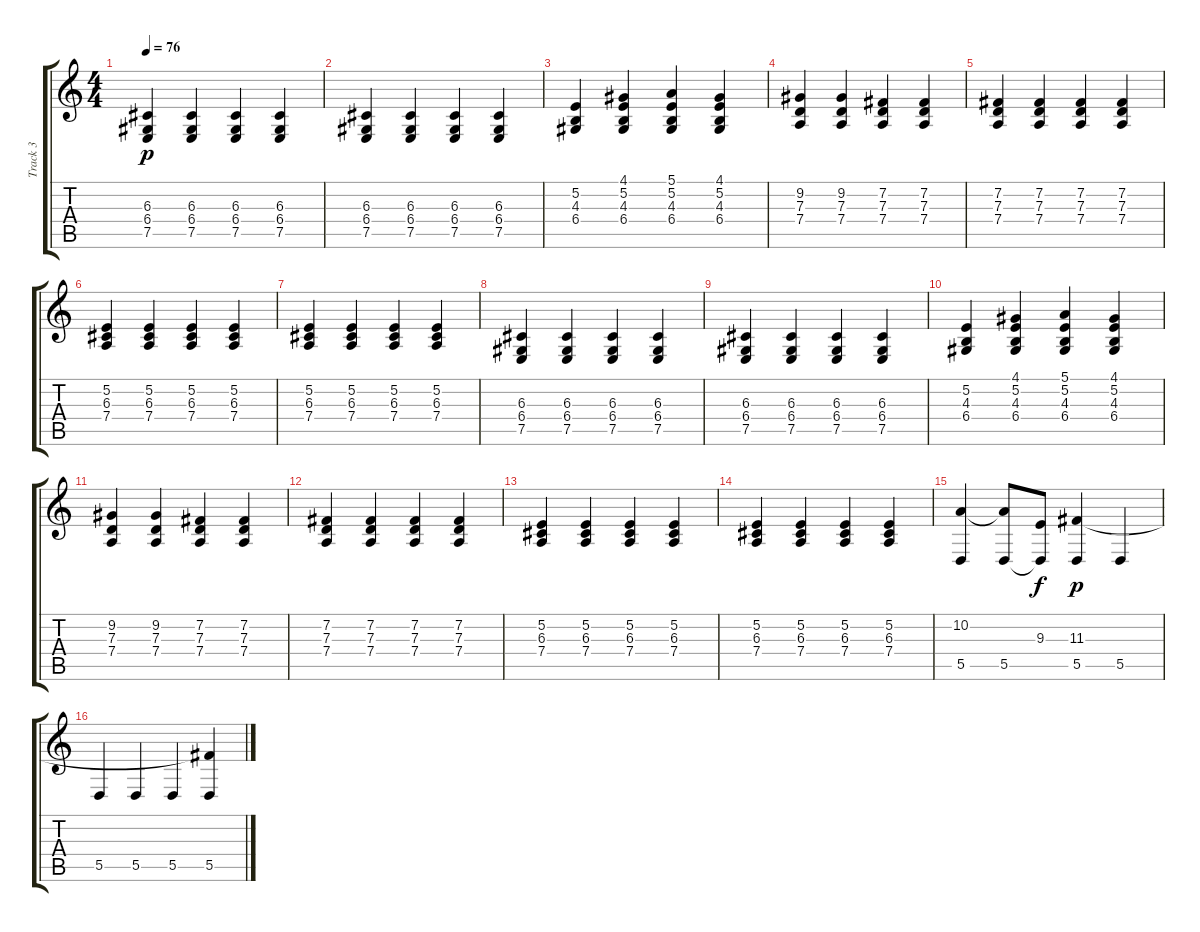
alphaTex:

\track ("Track 3" "Track 3") {instrument acousticgrandpiano}
\staff {score tabs}
\tuning (E4 B3 G3 D3 A2 E2) {hide}
\ts (4 4)
\tempo 76
\clef g2
\ks c
(6.3 6.4 7.5).4{dy p} (6.3 6.4 7.5).4 (6.3 6.4 7.5).4 (6.3 6.4 7.5).4 |
(6.3 6.4 7.5).4 (6.3 6.4 7.5).4 (6.3 6.4 7.5).4 (6.3 6.4 7.5).4 |
(5.2 4.3 6.4).4 (4.1 5.2 4.3 6.4).4 (5.1 5.2 4.3 6.4).4 (4.1 5.2 4.3 6.4).4 |
(9.2 7.3 7.4).4 (9.2 7.3 7.4).4 (7.2 7.3 7.4).4 (7.2 7.3 7.4).4 |
(7.2 7.3 7.4).4 (7.2 7.3 7.4).4 (7.2 7.3 7.4).4 (7.2 7.3 7.4).4 |
(5.2 6.3 7.4).4 (5.2 6.3 7.4).4 (5.2 6.3 7.4).4 (5.2 6.3 7.4).4 |
(5.2 6.3 7.4).4 (5.2 6.3 7.4).4 (5.2 6.3 7.4).4 (5.2 6.3 7.4).4 |
(6.3 6.4 7.5).4 (6.3 6.4 7.5).4 (6.3 6.4 7.5).4 (6.3 6.4 7.5).4 |
(6.3 6.4 7.5).4 (6.3 6.4 7.5).4 (6.3 6.4 7.5).4 (6.3 6.4 7.5).4 |
(5.2 4.3 6.4).4 (4.1 5.2 4.3 6.4).4 (5.1 5.2 4.3 6.4).4 (4.1 5.2 4.3 6.4).4 |
(9.2 7.3 7.4).4 (9.2 7.3 7.4).4 (7.2 7.3 7.4).4 (7.2 7.3 7.4).4 |
(7.2 7.3 7.4).4 (7.2 7.3 7.4).4 (7.2 7.3 7.4).4 (7.2 7.3 7.4).4 |
(5.2 6.3 7.4).4 (5.2 6.3 7.4).4 (5.2 6.3 7.4).4 (5.2 6.3 7.4).4 |
(5.2 6.3 7.4).4 (5.2 6.3 7.4).4 (5.2 6.3 7.4).4 (5.2 6.3 7.4).4 |
(10.2 5.5).4 (10.2{t} 5.5).8 (9.3 5.5{t}).8{dy f} (11.3 5.5).4{dy p} 5.5.4 |
5.5.4 5.5.4 5.5.4 (11.3{t} 5.5).4
